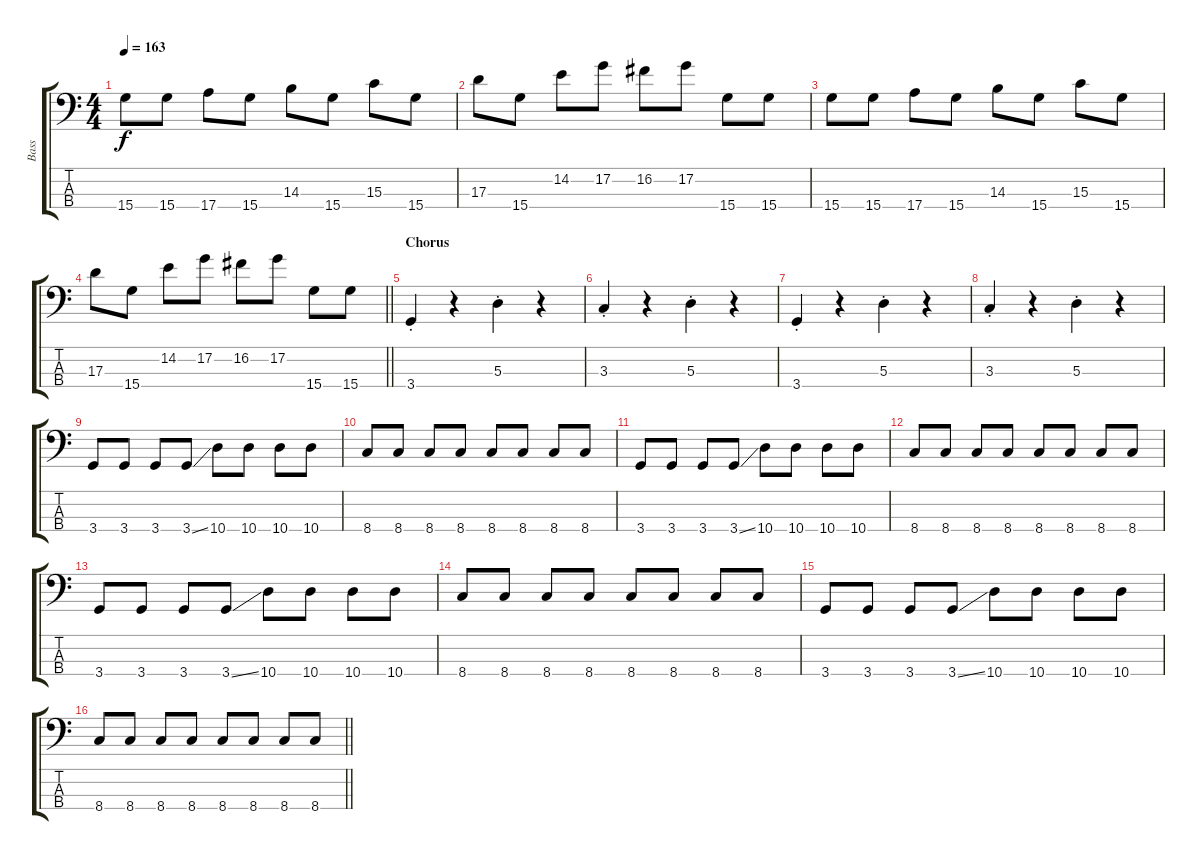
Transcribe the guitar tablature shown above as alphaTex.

\track ("Bass" "Bass") {instrument electricbasspick}
\staff {score tabs}
\tuning (G2 D2 A1 E1) {hide}
\ts (4 4)
\tempo 163
\clef f4
\ks c
15.4.8{dy f} 15.4.8 17.4.8 15.4.8 14.3.8 15.4.8 15.3.8 15.4.8 |
17.3.8 15.4.8 14.2.8 17.2.8 16.2.8 17.2.8 15.4.8 15.4.8 |
15.4.8 15.4.8 17.4.8 15.4.8 14.3.8 15.4.8 15.3.8 15.4.8 |
\barLineRight lightlight
17.3.8 15.4.8 14.2.8 17.2.8 16.2.8 17.2.8 15.4.8 15.4.8 |
\section ("" "Chorus")
3.4{st}.4 r.4 5.3{st}.4 r.4 |
3.3{st}.4 r.4 5.3{st}.4 r.4 |
3.4{st}.4 r.4 5.3{st}.4 r.4 |
3.3{st}.4 r.4 5.3{st}.4 r.4 |
3.4.8 3.4.8 3.4.8 3.4{ss}.8 10.4.8 10.4.8 10.4.8 10.4.8 |
8.4.8 8.4.8 8.4.8 8.4.8 8.4.8 8.4.8 8.4.8 8.4.8 |
3.4.8 3.4.8 3.4.8 3.4{ss}.8 10.4.8 10.4.8 10.4.8 10.4.8 |
8.4.8 8.4.8 8.4.8 8.4.8 8.4.8 8.4.8 8.4.8 8.4.8 |
3.4.8 3.4.8 3.4.8 3.4{ss}.8 10.4.8 10.4.8 10.4.8 10.4.8 |
8.4.8 8.4.8 8.4.8 8.4.8 8.4.8 8.4.8 8.4.8 8.4.8 |
3.4.8 3.4.8 3.4.8 3.4{ss}.8 10.4.8 10.4.8 10.4.8 10.4.8 |
\barLineRight lightlight
8.4.8 8.4.8 8.4.8 8.4.8 8.4.8 8.4.8 8.4.8 8.4.8
